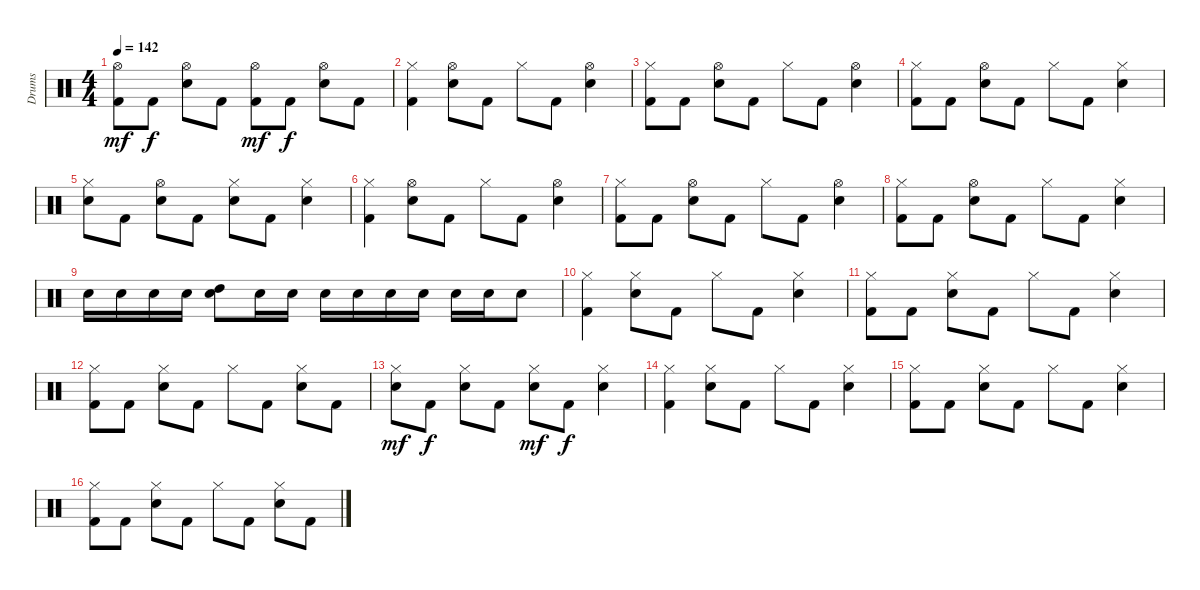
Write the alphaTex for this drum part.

\track ("Drums" "Drums") {instrument percussion}
\staff {score}
\articulation defaults
\ts (4 4)
\tempo 142
\clef neutral
\ks c
("Hi-Hat (open)" "Kick (hit) 2").8{dy mf} "Kick (hit) 2".8{dy f} ("Hi-Hat (open)" "Snare (hit) 2").8 "Kick (hit) 2".8 ("Hi-Hat (open)" "Kick (hit) 2").8{dy mf} "Kick (hit) 2".8{dy f} ("Hi-Hat (open)" "Snare (hit) 2").8 "Kick (hit) 2".8 |
("Hi-Hat (closed)" "Kick (hit) 2").4 ("Hi-Hat (open)" "Snare (hit) 2").8 "Kick (hit) 2".8 "Hi-Hat (closed)".8 "Kick (hit) 2".8 ("Hi-Hat (open)" "Snare (hit) 2").4 |
("Hi-Hat (closed)" "Kick (hit) 2").8 "Kick (hit) 2".8 ("Hi-Hat (open)" "Snare (hit) 2").8 "Kick (hit) 2".8 "Hi-Hat (closed)".8 "Kick (hit) 2".8 ("Hi-Hat (open)" "Snare (hit) 2").4 |
("Hi-Hat (closed)" "Kick (hit) 2").8 "Kick (hit) 2".8 ("Hi-Hat (open)" "Snare (hit) 2").8 "Kick (hit) 2".8 "Hi-Hat (closed)".8 "Kick (hit) 2".8 ("Hi-Hat (closed)" "Snare (hit) 2").4 |
("Hi-Hat (closed)" "Snare (hit) 2").8 "Kick (hit) 2".8 ("Hi-Hat (open)" "Snare (hit) 2").8 "Kick (hit) 2".8 ("Hi-Hat (closed)" "Snare (hit) 2").8 "Kick (hit) 2".8 ("Hi-Hat (closed)" "Snare (hit) 2").4 |
("Hi-Hat (closed)" "Kick (hit) 2").4 ("Hi-Hat (open)" "Snare (hit) 2").8 "Kick (hit) 2".8 "Hi-Hat (closed)".8 "Kick (hit) 2".8 ("Hi-Hat (open)" "Snare (hit) 2").4 |
("Hi-Hat (closed)" "Kick (hit) 2").8 "Kick (hit) 2".8 ("Hi-Hat (open)" "Snare (hit) 2").8 "Kick (hit) 2".8 "Hi-Hat (closed)".8 "Kick (hit) 2".8 ("Hi-Hat (open)" "Snare (hit) 2").4 |
("Hi-Hat (closed)" "Kick (hit) 2").8 "Kick (hit) 2".8 ("Hi-Hat (open)" "Snare (hit) 2").8 "Kick (hit) 2".8 "Hi-Hat (closed)".8 "Kick (hit) 2".8 ("Hi-Hat (closed)" "Snare (hit) 2").4 |
"Snare (hit) 2".16 "Snare (hit) 2".16 "Snare (hit) 2".16 "Snare (hit) 2".16 ("Snare (hit) 2" "High Tom (hit)").8 "Snare (hit) 2".16 "Snare (hit) 2".16 "Snare (hit) 2".16 "Snare (hit) 2".16 "Snare (hit) 2".16 "Snare (hit) 2".16 "Snare (hit) 2".16 "Snare (hit) 2".16 "Snare (hit) 2".8 |
("Hi-Hat (closed)" "Kick (hit) 2").4 ("Hi-Hat (closed)" "Snare (hit) 2").8 "Kick (hit) 2".8 "Hi-Hat (closed)".8 "Kick (hit) 2".8 ("Hi-Hat (closed)" "Snare (hit) 2").4 |
("Hi-Hat (closed)" "Kick (hit) 2").8 "Kick (hit) 2".8 ("Hi-Hat (closed)" "Snare (hit) 2").8 "Kick (hit) 2".8 "Hi-Hat (closed)".8 "Kick (hit) 2".8 ("Hi-Hat (closed)" "Snare (hit) 2").4 |
("Hi-Hat (closed)" "Kick (hit) 2").8 "Kick (hit) 2".8 ("Hi-Hat (closed)" "Snare (hit) 2").8 "Kick (hit) 2".8 "Hi-Hat (closed)".8 "Kick (hit) 2".8 ("Hi-Hat (closed)" "Snare (hit) 2").8 "Kick (hit) 2".8 |
("Hi-Hat (closed)" "Snare (hit) 2").8{dy mf} "Kick (hit) 2".8{dy f} ("Hi-Hat (closed)" "Snare (hit) 2").8 "Kick (hit) 2".8 ("Hi-Hat (closed)" "Snare (hit) 2").8{dy mf} "Kick (hit) 2".8{dy f} ("Hi-Hat (closed)" "Snare (hit) 2").4 |
("Hi-Hat (closed)" "Kick (hit) 2").4 ("Hi-Hat (closed)" "Snare (hit) 2").8 "Kick (hit) 2".8 "Hi-Hat (closed)".8 "Kick (hit) 2".8 ("Hi-Hat (closed)" "Snare (hit) 2").4 |
("Hi-Hat (closed)" "Kick (hit) 2").8 "Kick (hit) 2".8 ("Hi-Hat (closed)" "Snare (hit) 2").8 "Kick (hit) 2".8 "Hi-Hat (closed)".8 "Kick (hit) 2".8 ("Hi-Hat (closed)" "Snare (hit) 2").4 |
("Hi-Hat (closed)" "Kick (hit) 2").8 "Kick (hit) 2".8 ("Hi-Hat (closed)" "Snare (hit) 2").8 "Kick (hit) 2".8 "Hi-Hat (closed)".8 "Kick (hit) 2".8 ("Hi-Hat (closed)" "Snare (hit) 2").8 "Kick (hit) 2".8
